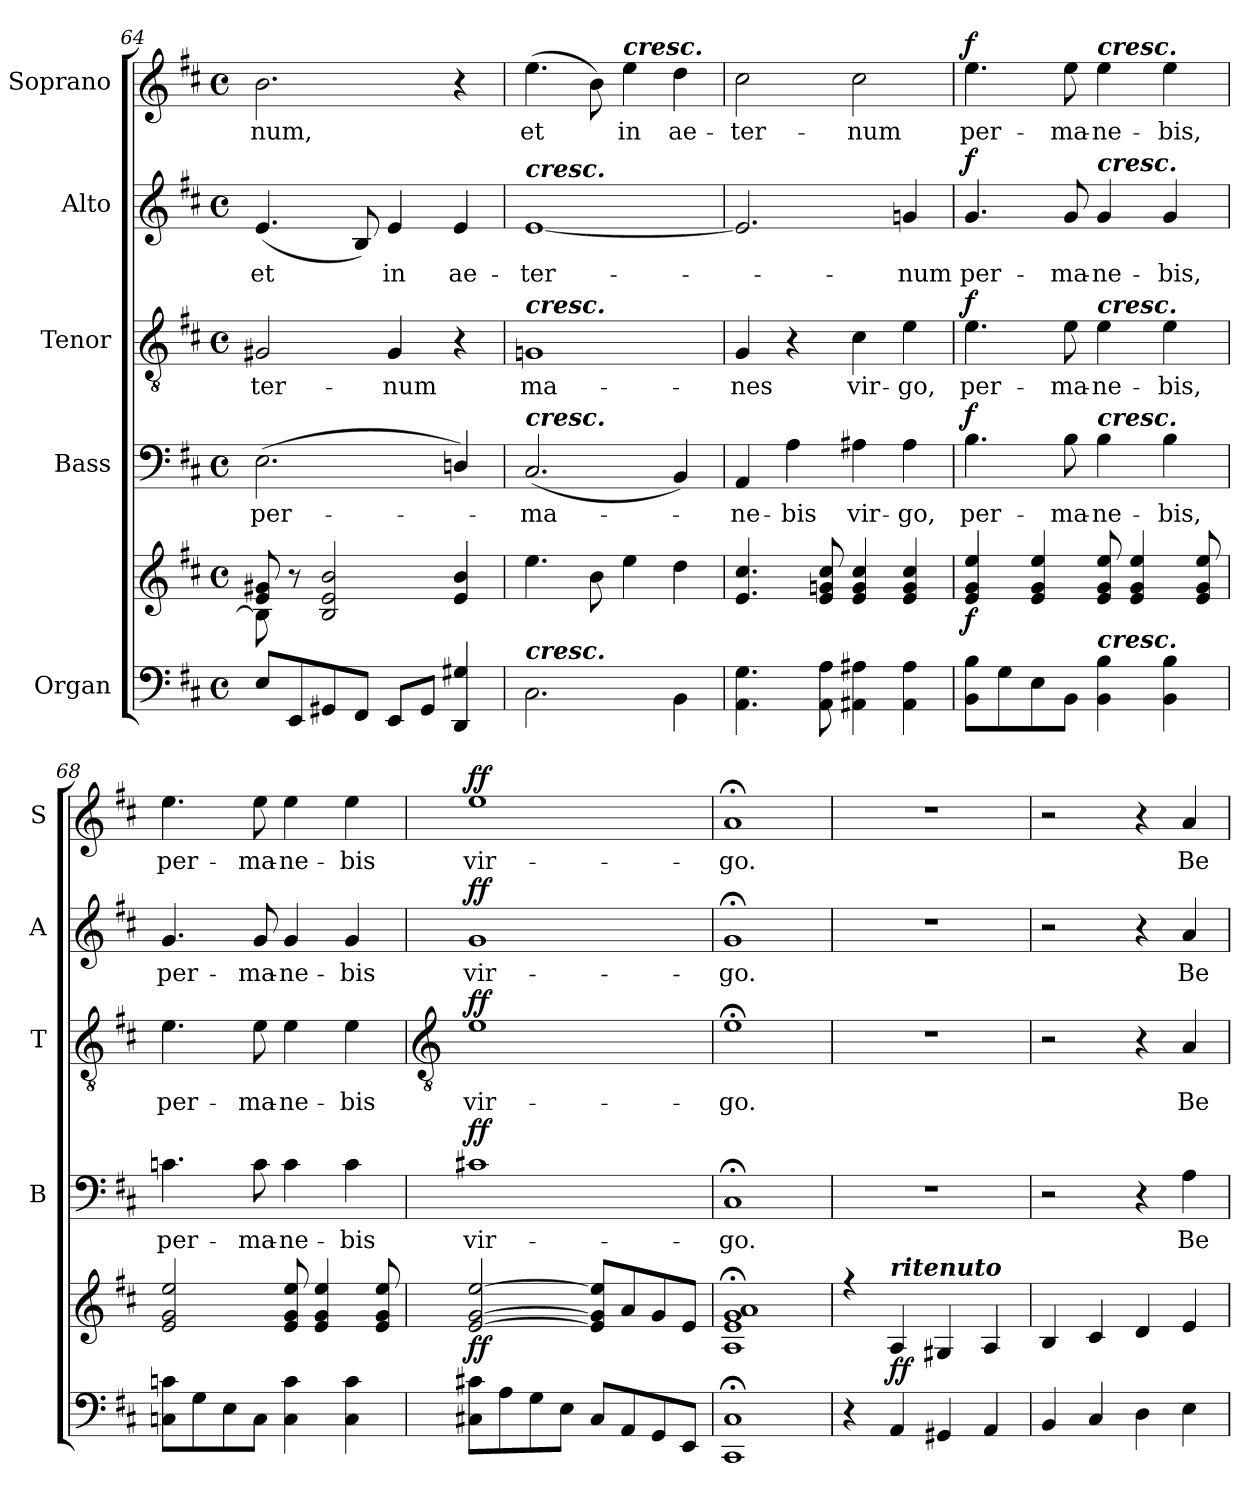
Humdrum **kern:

**kern	**kern	**dynam	**kern	**text	**dynam	**kern	**text	**dynam	**kern	**text	**dynam	**kern	**text	**dynam
*part5	*part5	*part5	*part4	*part4	*part4	*part3	*part3	*part3	*part2	*part2	*part2	*part1	*part1	*part1
*staff6	*staff5	*staff5/6	*staff4	*staff4	*staff4	*staff3	*staff3	*staff3	*staff2	*staff2	*staff2	*staff1	*staff1	*staff1
*I"Organ	*	*	*I"Bass	*	*	*I"Tenor	*	*	*I"Alto	*	*	*I"Soprano	*	*
*	*	*	*I'B	*	*	*I'T	*	*	*I'A	*	*	*I'S	*	*
!!LO:LB:g=z
*clefF4	*clefG2	*	*clefF4	*	*	*clefGv2	*	*	*clefG2	*	*	*clefG2	*	*
*k[f#c#]	*k[f#c#]	*	*k[f#c#]	*	*	*k[f#c#]	*	*	*k[f#c#]	*	*	*k[f#c#]	*	*
*D:	*D:	*	*D:	*	*	*D:	*	*	*D:	*	*	*D:	*	*
*M4/4	*M4/4	*	*M4/4	*	*	*M4/4	*	*	*M4/4	*	*	*M4/4	*	*
*met(c)	*met(c)	*	*met(c)	*	*	*met(c)	*	*	*met(c)	*	*	*met(c)	*	*
=64	=64	=64	=64	=64	=64	=64	=64	=64	=64	=64	=64	=64	=64	=64
*	*^	*	*	*	*	*	*	*	*	*	*	*	*	*
!	!	!	!	!	!LO:LY:b	!	!	!LO:LY:b	!	!	!LO:LY:b	!	!	!LO:LY:b	!
8EL	8e 8g#X	8B\]	.	(<2.E	per-	.	2G#X	-ter-	.	(<4.e	et	.	2.b	num,	.
8EE	8r	8ryy	.	.	.	.	.	.	.	.	.	.	.	.	.
8GG#X	2B 2e 2b	2.ryy	.	.	.	.	.	.	.	.	.	.	.	.	.
8FF#J	.	.	.	.	.	.	.	.	.	8B)	.	.	.	.	.
!	!	!	!	!	!	!	!	!LO:LY:b	!	!	!LO:LY:b	!	!	!	!
8EEL	.	.	.	.	.	.	4G#	-num	.	4e	in	.	.	.	.
8GG#J	.	.	.	.	.	.	.	.	.	.	.	.	.	.	.
!	!	!	!	!	!	!	!	!	!	!	!LO:LY:b	!	!	!	!
4DD 4G#X	4e 4b	.	.	4Dn/)	.	.	4r	.	.	4e	ae-	.	4r	.	.
=65	=65	=65	=65	=65	=65	=65	=65	=65	=65	=65	=65	=65	=65	=65	=65
!	!	!	!	!	!	!	!	!	!	!LO:TX:a:Bi:t=cresc.	!	!	!	!	!
!	!	!	!	!	!	!	!LO:TX:a:Bi:t=cresc.	!	!	!	!	!	!	!	!
!	!	!	!	!LO:TX:a:Bi:t=cresc.	!	!	!	!	!	!	!	!	!	!	!
!LO:TX:a:Bi:t=cresc.	!	!	!	!	!	!	!	!	!	!	!	!	!	!	!
!	!	!	!	!	!LO:LY:b	!	!	!LO:LY:b	!	!	!LO:LY:b	!	!	!LO:LY:b	!
2.C#\	4.ee\	1ryy	.	(<2.C#	ma-	.	1Gn	ma-	.	[1e	-ter-	.	(>4.ee	et	.
.	8b\	.	.	.	.	.	.	.	.	.	.	.	8b)	.	.
!	!	!	!	!	!	!	!	!	!	!	!	!	!LO:TX:a:Bi:t=cresc.	!	!
!	!	!	!	!	!	!	!	!	!	!	!	!	!	!LO:LY:b	!
.	4ee\	.	.	.	.	.	.	.	.	.	.	.	4ee	in	.
!	!	!	!	!	!	!	!	!	!	!	!	!	!	!LO:LY:b	!
4BB\	4dd\	.	.	4BB)	.	.	.	.	.	.	.	.	4dd	ae-	.
=66	=66	=66	=66	=66	=66	=66	=66	=66	=66	=66	=66	=66	=66	=66	=66
!	!	!	!	!	!LO:LY:b	!	!	!LO:LY:b	!	!	!	!	!	!LO:LY:b	!
4.AA 4.G	4.e 4.cc#	1ryy	.	4AA	ne-	.	4G	-nes	.	2.e]	.	.	2cc#	-ter-	.
!	!	!	!	!	!LO:LY:b	!	!	!	!	!	!	!	!	!	!
.	.	.	.	4A	-bis	.	4r	.	.	.	.	.	.	.	.
8AA 8A	8e 8gn 8cc#	.	.	.	.	.	.	.	.	.	.	.	.	.	.
!	!	!	!	!	!LO:LY:b	!	!	!LO:LY:b	!	!	!	!	!	!LO:LY:b	!
4AA#X 4A#X	4e 4g 4cc#	.	.	4A#X	vir-	.	4c#	vir-	.	.	.	.	2cc#	-num	.
!	!	!	!	!	!LO:LY:b	!	!	!LO:LY:b	!	!	!LO:LY:b	!	!	!	!
4AA# 4A#	4e 4g 4cc#	.	.	4A#	-go,	.	4e	-go,	.	4gn	num	.	.	.	.
=67	=67	=67	=67	=67	=67	=67	=67	=67	=67	=67	=67	=67	=67	=67	=67
!	!	!	!LO:DY:b	!	!LO:LY:b	!LO:DY:b	!	!LO:LY:b	!LO:DY:b	!	!LO:LY:b	!LO:DY:b	!	!LO:LY:b	!LO:DY:b
8BB 8BL	4e 4g 4ee	1ryy	f	4.B	per-	f	4.e	per-	f	4.g	per-	f	4.ee	per-	f
8G	.	.	.	.	.	.	.	.	.	.	.	.	.	.	.
8E	4e 4g 4ee	.	.	.	.	.	.	.	.	.	.	.	.	.	.
!	!	!	!	!	!LO:LY:b	!	!	!LO:LY:b	!	!	!LO:LY:b	!	!	!LO:LY:b	!
8BBJ	.	.	.	8B	-ma-	.	8e	-ma-	.	8g	-ma-	.	8ee	-ma-	.
!	!	!	!	!	!	!	!	!	!	!	!	!	!LO:TX:a:Bi:t=cresc.	!	!
!	!	!	!	!	!	!	!	!	!	!LO:TX:a:Bi:t=cresc.	!	!	!	!	!
!	!	!	!	!	!	!	!LO:TX:a:Bi:t=cresc.	!	!	!	!	!	!	!	!
!	!	!	!	!LO:TX:a:Bi:t=cresc.	!	!	!	!	!	!	!	!	!	!	!
!LO:TX:a:Bi:t=cresc.	!	!	!	!	!	!	!	!	!	!	!	!	!	!	!
!	!	!	!	!	!LO:LY:b	!	!	!LO:LY:b	!	!	!LO:LY:b	!	!	!LO:LY:b	!
4BB 4B	8e 8g 8ee	.	.	4B	-ne-	.	4e	-ne-	.	4g	-ne-	.	4ee	-ne-	.
.	4e 4g 4ee	.	.	.	.	.	.	.	.	.	.	.	.	.	.
!	!	!	!	!	!LO:LY:b	!	!	!LO:LY:b	!	!	!LO:LY:b	!	!	!LO:LY:b	!
4BB 4B	.	.	.	4B	-bis,	.	4e	-bis,	.	4g	-bis,	.	4ee	-bis,	.
.	8e 8g 8ee	.	.	.	.	.	.	.	.	.	.	.	.	.	.
=68	=68	=68	=68	=68	=68	=68	=68	=68	=68	=68	=68	=68	=68	=68	=68
!	!	!	!	!	!LO:LY:b	!	!	!LO:LY:b	!	!	!LO:LY:b	!	!	!LO:LY:b	!
8Cn 8cnL	2e 2g 2ee	1ryy	.	4.cn	per-	.	4.e	per-	.	4.g	per-	.	4.ee	per-	.
8G	.	.	.	.	.	.	.	.	.	.	.	.	.	.	.
8E	.	.	.	.	.	.	.	.	.	.	.	.	.	.	.
!	!	!	!	!	!LO:LY:b	!	!	!LO:LY:b	!	!	!LO:LY:b	!	!	!LO:LY:b	!
8CJ	.	.	.	8c	-ma-	.	8e	-ma-	.	8g	-ma-	.	8ee	-ma-	.
!	!	!	!	!	!LO:LY:b	!	!	!LO:LY:b	!	!	!LO:LY:b	!	!	!LO:LY:b	!
4C 4c	8e 8g 8ee	.	.	4c	-ne-	.	4e	-ne-	.	4g	-ne-	.	4ee	-ne-	.
.	4e 4g 4ee	.	.	.	.	.	.	.	.	.	.	.	.	.	.
!	!	!	!	!	!LO:LY:b	!	!	!LO:LY:b	!	!	!LO:LY:b	!	!	!LO:LY:b	!
4C 4c	.	.	.	4c	-bis	.	4e	-bis	.	4g	-bis	.	4ee	-bis	.
.	8e 8g 8ee	.	.	.	.	.	.	.	.	.	.	.	.	.	.
!!LO:LB:g=z
=69	=69	=69	=69	=69	=69	=69	=69	=69	=69	=69	=69	=69	=69	=69	=69
*	*	*	*	*	*	*	*clefGv2	*	*	*	*	*	*	*	*
!	!	!	!LO:DY:b	!	!LO:LY:b	!LO:DY:b	!	!LO:LY:b	!LO:DY:b	!	!LO:LY:b	!LO:DY:b	!	!LO:LY:b	!LO:DY:b
8C#X 8c#XL	[2e [2g [2ee	1ryy	ff	1c#X	vir-	ff	1e	vir-	ff	1g	vir-	ff	1ee	vir-	ff
8A	.	.	.	.	.	.	.	.	.	.	.	.	.	.	.
8G	.	.	.	.	.	.	.	.	.	.	.	.	.	.	.
8EJ	.	.	.	.	.	.	.	.	.	.	.	.	.	.	.
8C#L	8e] 8g] 8ee]L	.	.	.	.	.	.	.	.	.	.	.	.	.	.
8AA	8a	.	.	.	.	.	.	.	.	.	.	.	.	.	.
8GG	8g	.	.	.	.	.	.	.	.	.	.	.	.	.	.
8EEJ	8eJ	.	.	.	.	.	.	.	.	.	.	.	.	.	.
=70	=70	=70	=70	=70	=70	=70	=70	=70	=70	=70	=70	=70	=70	=70	=70
!	!	!	!	!	!LO:LY:b	!	!	!LO:LY:b	!	!	!LO:LY:b	!	!	!LO:LY:b	!
1CC#;< 1C#;<	1A;< 1e;< 1g;< 1a;<	1ryy	.	1C#;<	-go.	.	1e;<	-go.	.	1g;<	-go.	.	1a;<	-go.	.
=71	=71	=71	=71	=71	=71	=71	=71	=71	=71	=71	=71	=71	=71	=71	=71
4r	4r	1ryy	.	1r	.	.	1r	.	.	1r	.	.	1r	.	.
!	!LO:TX:a:Bi:t=ritenuto	!	!	!	!	!	!	!	!	!	!	!	!	!	!
!	!	!	!LO:DY:b	!	!	!	!	!	!	!	!	!	!	!	!
4AA	4A	.	ff	.	.	.	.	.	.	.	.	.	.	.	.
4GG#X	4G#X	.	.	.	.	.	.	.	.	.	.	.	.	.	.
4AA	4A	.	.	.	.	.	.	.	.	.	.	.	.	.	.
=72	=72	=72	=72	=72	=72	=72	=72	=72	=72	=72	=72	=72	=72	=72	=72
4BB	4B	1ryy	.	2r	.	.	2r	.	.	2r	.	.	2r	.	.
4C#	4c#	.	.	.	.	.	.	.	.	.	.	.	.	.	.
4D	4d	.	.	4r	.	.	4r	.	.	4r	.	.	4r	.	.
!	!	!	!	!	!LO:LY:b	!	!	!LO:LY:b	!	!	!LO:LY:b	!	!	!LO:LY:b	!
4E	4e	.	.	4A	Be-	.	4A	Be-	.	4a	Be-	.	4a	Be-	.
*	*v	*v	*	*	*	*	*	*	*	*	*	*	*	*	*
=	=	=	=	=	=	=	=	=	=	=	=	=	=	=
*-	*-	*-	*-	*-	*-	*-	*-	*-	*-	*-	*-	*-	*-	*-
